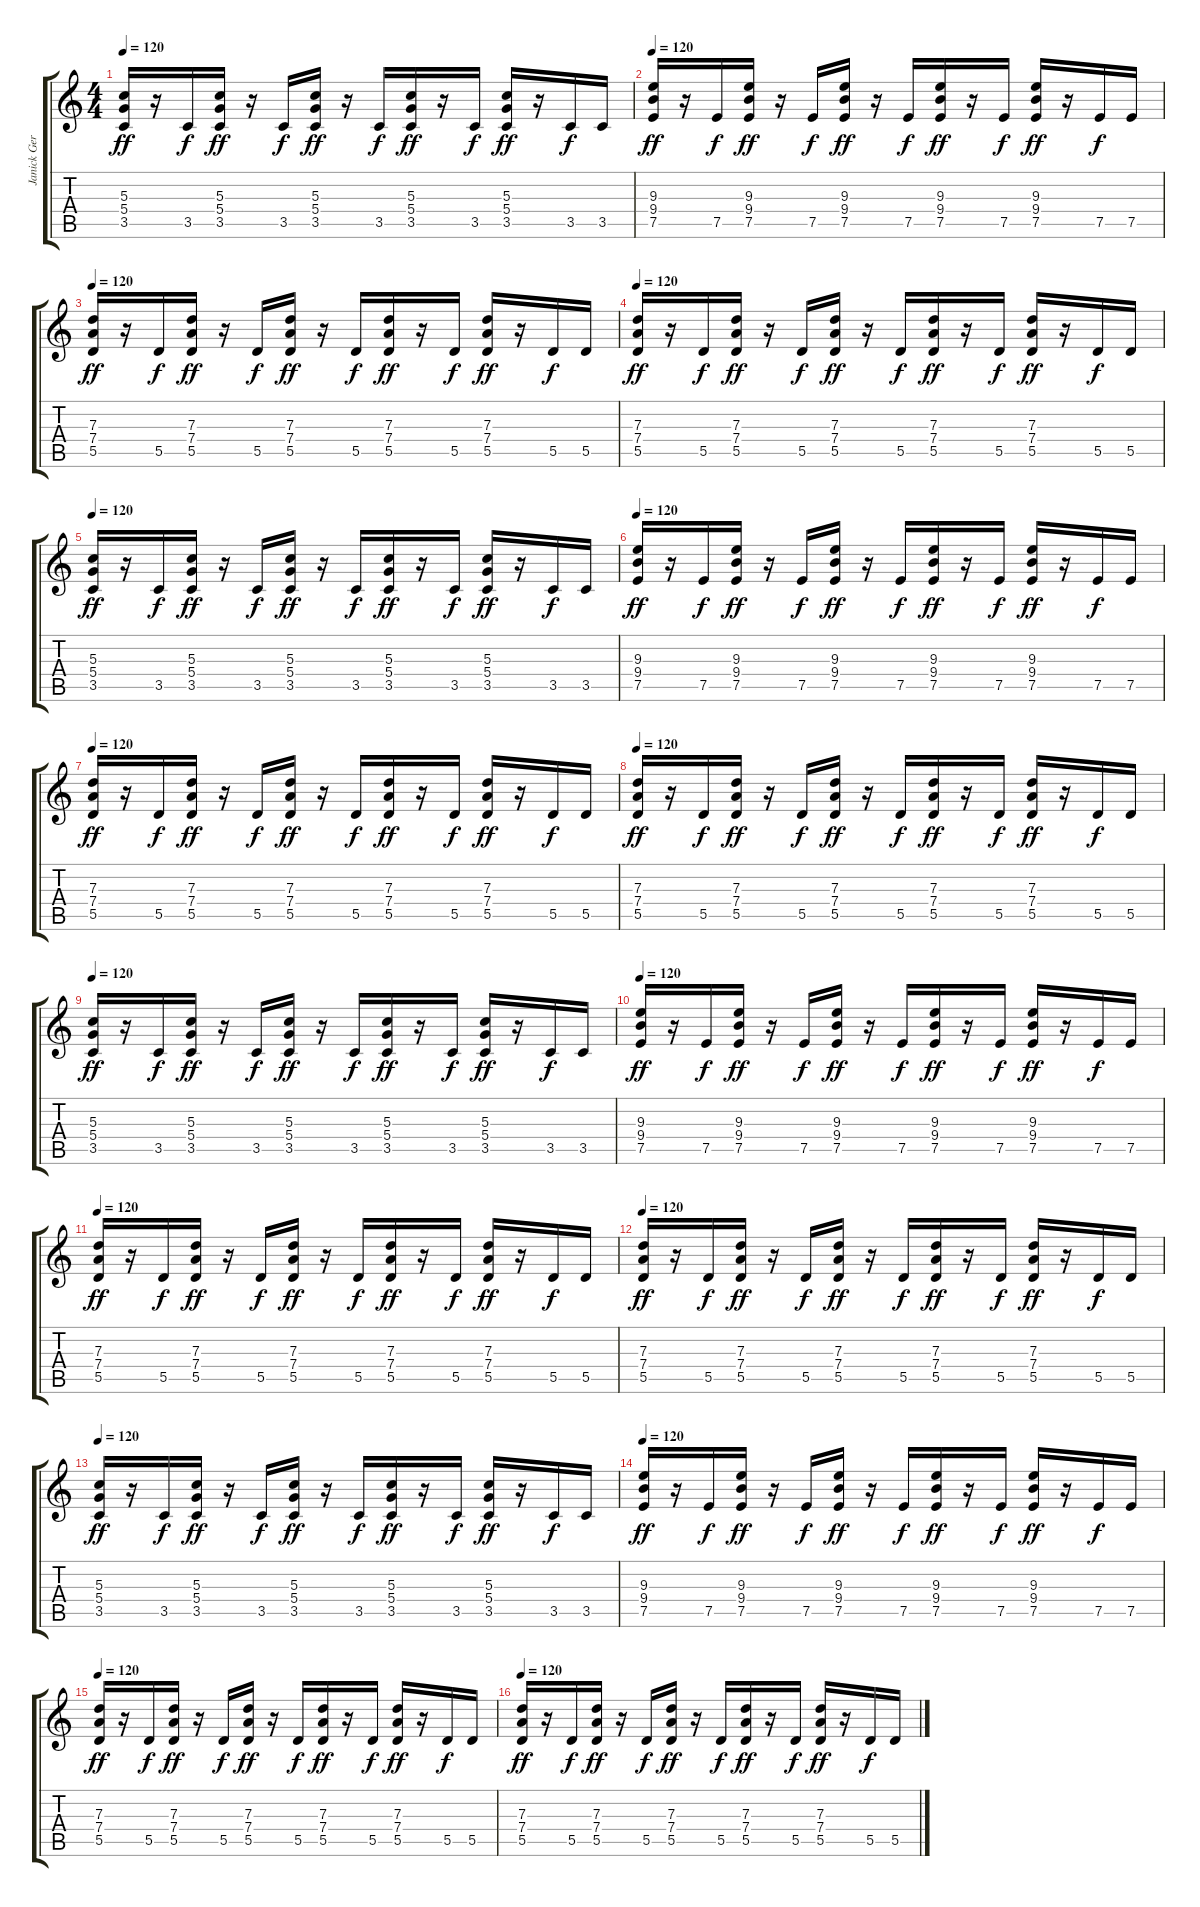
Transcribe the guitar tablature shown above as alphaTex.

\track ("Janick Gers" "Janick Ger") {instrument overdrivenguitar}
\staff {score tabs}
\tuning (E4 B3 G3 D3 A2 E2) {hide}
\ts (4 4)
\tempo 120
\clef g2
\ks c
(5.3 5.4 3.5).16{dy ff} r.16 3.5.16{dy f} (5.3 5.4 3.5).16{dy ff} r.16 3.5.16{dy f} (5.3 5.4 3.5).16{dy ff} r.16 3.5.16{dy f} (5.3 5.4 3.5).16{dy ff} r.16 3.5.16{dy f} (5.3 5.4 3.5).16{dy ff} r.16 3.5.16{dy f} 3.5.16 |
\tempo 120
(9.3 9.4 7.5).16{dy ff} r.16 7.5.16{dy f} (9.3 9.4 7.5).16{dy ff} r.16 7.5.16{dy f} (9.3 9.4 7.5).16{dy ff} r.16 7.5.16{dy f} (9.3 9.4 7.5).16{dy ff} r.16 7.5.16{dy f} (9.3 9.4 7.5).16{dy ff} r.16 7.5.16{dy f} 7.5.16 |
\tempo 120
(7.3 7.4 5.5).16{dy ff} r.16 5.5.16{dy f} (7.3 7.4 5.5).16{dy ff} r.16 5.5.16{dy f} (7.3 7.4 5.5).16{dy ff} r.16 5.5.16{dy f} (7.3 7.4 5.5).16{dy ff} r.16 5.5.16{dy f} (7.3 7.4 5.5).16{dy ff} r.16 5.5.16{dy f} 5.5.16 |
\tempo 120
(7.3 7.4 5.5).16{dy ff} r.16 5.5.16{dy f} (7.3 7.4 5.5).16{dy ff} r.16 5.5.16{dy f} (7.3 7.4 5.5).16{dy ff} r.16 5.5.16{dy f} (7.3 7.4 5.5).16{dy ff} r.16 5.5.16{dy f} (7.3 7.4 5.5).16{dy ff} r.16 5.5.16{dy f} 5.5.16 |
\tempo 120
(5.3 5.4 3.5).16{dy ff} r.16 3.5.16{dy f} (5.3 5.4 3.5).16{dy ff} r.16 3.5.16{dy f} (5.3 5.4 3.5).16{dy ff} r.16 3.5.16{dy f} (5.3 5.4 3.5).16{dy ff} r.16 3.5.16{dy f} (5.3 5.4 3.5).16{dy ff} r.16 3.5.16{dy f} 3.5.16 |
\tempo 120
(9.3 9.4 7.5).16{dy ff} r.16 7.5.16{dy f} (9.3 9.4 7.5).16{dy ff} r.16 7.5.16{dy f} (9.3 9.4 7.5).16{dy ff} r.16 7.5.16{dy f} (9.3 9.4 7.5).16{dy ff} r.16 7.5.16{dy f} (9.3 9.4 7.5).16{dy ff} r.16 7.5.16{dy f} 7.5.16 |
\tempo 120
(7.3 7.4 5.5).16{dy ff} r.16 5.5.16{dy f} (7.3 7.4 5.5).16{dy ff} r.16 5.5.16{dy f} (7.3 7.4 5.5).16{dy ff} r.16 5.5.16{dy f} (7.3 7.4 5.5).16{dy ff} r.16 5.5.16{dy f} (7.3 7.4 5.5).16{dy ff} r.16 5.5.16{dy f} 5.5.16 |
\tempo 120
(7.3 7.4 5.5).16{dy ff} r.16 5.5.16{dy f} (7.3 7.4 5.5).16{dy ff} r.16 5.5.16{dy f} (7.3 7.4 5.5).16{dy ff} r.16 5.5.16{dy f} (7.3 7.4 5.5).16{dy ff} r.16 5.5.16{dy f} (7.3 7.4 5.5).16{dy ff} r.16 5.5.16{dy f} 5.5.16 |
\tempo 120
(5.3 5.4 3.5).16{dy ff} r.16 3.5.16{dy f} (5.3 5.4 3.5).16{dy ff} r.16 3.5.16{dy f} (5.3 5.4 3.5).16{dy ff} r.16 3.5.16{dy f} (5.3 5.4 3.5).16{dy ff} r.16 3.5.16{dy f} (5.3 5.4 3.5).16{dy ff} r.16 3.5.16{dy f} 3.5.16 |
\tempo 120
(9.3 9.4 7.5).16{dy ff} r.16 7.5.16{dy f} (9.3 9.4 7.5).16{dy ff} r.16 7.5.16{dy f} (9.3 9.4 7.5).16{dy ff} r.16 7.5.16{dy f} (9.3 9.4 7.5).16{dy ff} r.16 7.5.16{dy f} (9.3 9.4 7.5).16{dy ff} r.16 7.5.16{dy f} 7.5.16 |
\tempo 120
(7.3 7.4 5.5).16{dy ff} r.16 5.5.16{dy f} (7.3 7.4 5.5).16{dy ff} r.16 5.5.16{dy f} (7.3 7.4 5.5).16{dy ff} r.16 5.5.16{dy f} (7.3 7.4 5.5).16{dy ff} r.16 5.5.16{dy f} (7.3 7.4 5.5).16{dy ff} r.16 5.5.16{dy f} 5.5.16 |
\tempo 120
(7.3 7.4 5.5).16{dy ff} r.16 5.5.16{dy f} (7.3 7.4 5.5).16{dy ff} r.16 5.5.16{dy f} (7.3 7.4 5.5).16{dy ff} r.16 5.5.16{dy f} (7.3 7.4 5.5).16{dy ff} r.16 5.5.16{dy f} (7.3 7.4 5.5).16{dy ff} r.16 5.5.16{dy f} 5.5.16 |
\tempo 120
(5.3 5.4 3.5).16{dy ff} r.16 3.5.16{dy f} (5.3 5.4 3.5).16{dy ff} r.16 3.5.16{dy f} (5.3 5.4 3.5).16{dy ff} r.16 3.5.16{dy f} (5.3 5.4 3.5).16{dy ff} r.16 3.5.16{dy f} (5.3 5.4 3.5).16{dy ff} r.16 3.5.16{dy f} 3.5.16 |
\tempo 120
(9.3 9.4 7.5).16{dy ff} r.16 7.5.16{dy f} (9.3 9.4 7.5).16{dy ff} r.16 7.5.16{dy f} (9.3 9.4 7.5).16{dy ff} r.16 7.5.16{dy f} (9.3 9.4 7.5).16{dy ff} r.16 7.5.16{dy f} (9.3 9.4 7.5).16{dy ff} r.16 7.5.16{dy f} 7.5.16 |
\tempo 120
(7.3 7.4 5.5).16{dy ff} r.16 5.5.16{dy f} (7.3 7.4 5.5).16{dy ff} r.16 5.5.16{dy f} (7.3 7.4 5.5).16{dy ff} r.16 5.5.16{dy f} (7.3 7.4 5.5).16{dy ff} r.16 5.5.16{dy f} (7.3 7.4 5.5).16{dy ff} r.16 5.5.16{dy f} 5.5.16 |
\tempo 120
(7.3 7.4 5.5).16{dy ff} r.16 5.5.16{dy f} (7.3 7.4 5.5).16{dy ff} r.16 5.5.16{dy f} (7.3 7.4 5.5).16{dy ff} r.16 5.5.16{dy f} (7.3 7.4 5.5).16{dy ff} r.16 5.5.16{dy f} (7.3 7.4 5.5).16{dy ff} r.16 5.5.16{dy f} 5.5.16
